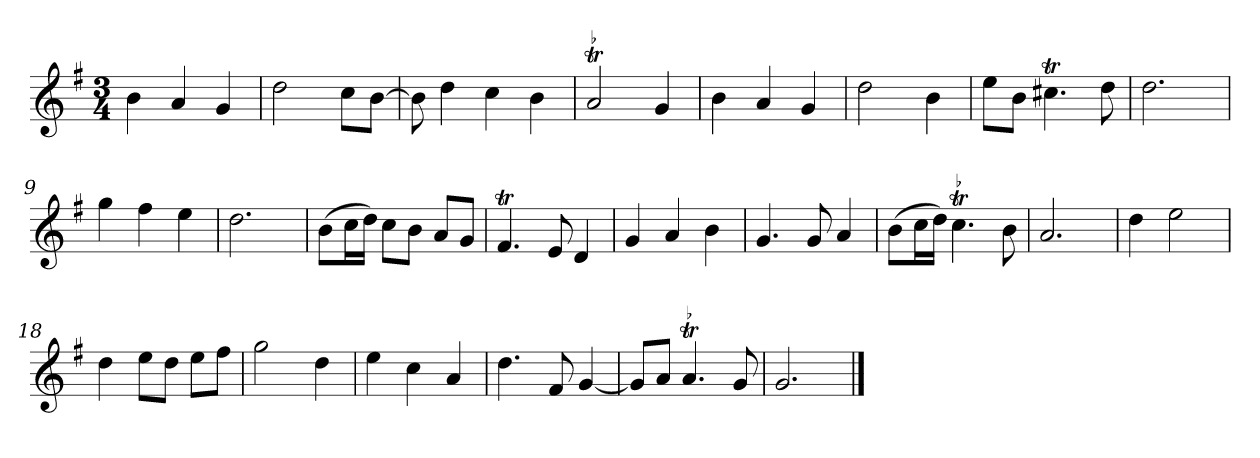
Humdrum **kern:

**kern
*part1
*staff1
*clefG2
*k[f#]
*G:
*M3/4
*MM120
=1
4b
4a
4g
=2
2dd
8cc\L
[8b\J
=3
8b]
4dd
4cc
4b
=4
!LO:TR:acc=-
2at
4g
=5
4b
4a
4g
=6
2dd
4b
=7
8ee\L
8b\J
4.cc#Xt
8dd
=8
2.dd
=9
4gg
4ff#
4ee
=10
2.dd
=11
(8b\L
16cc\L
16dd\JJ)
8cc\L
8b\J
8a/L
8g/J
=12
4.f#t
8e
4d
=13
4g
4a
4b
=14
4.g
8g
4a
=15
(8b\L
16cc\L
16dd\JJ)
!LO:TR:acc=-
4.cct
8b
=16
2.a
=17
4dd
2ee
=18
4dd
8ee\L
8dd\J
8ee\L
8ff#\J
=19
2gg
4dd
=20
4ee
4cc
4a
=21
4.dd
8f#
[4g
=22
8g/L]
8a/J
!LO:TR:acc=-
4.at
8g
=23
2.g
==
*-
